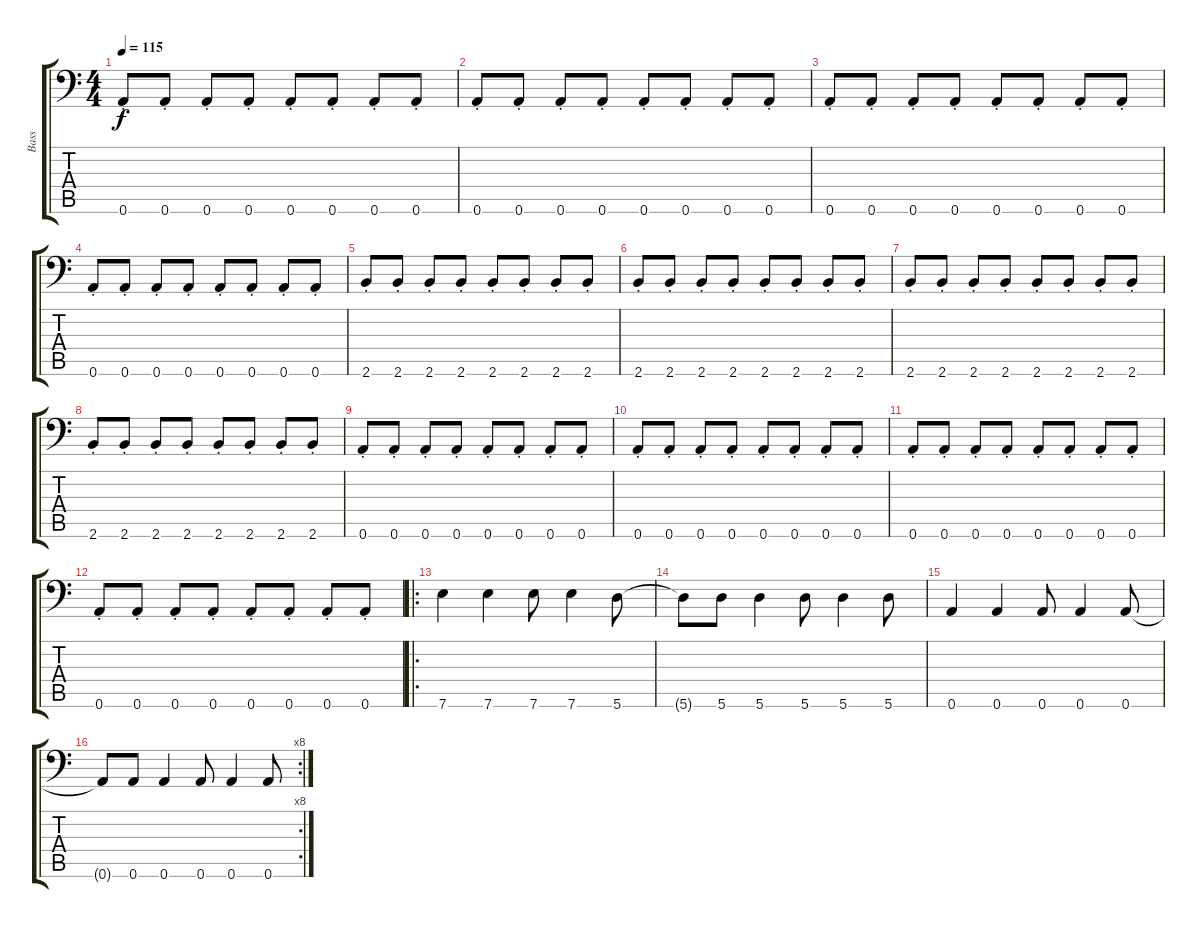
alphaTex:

\track ("Bass" "Bass") {instrument slapbass2}
\staff {score tabs}
\tuning (E4 B3 G3 D3 A2 A1) {hide}
\ts (4 4)
\tempo 115
\clef f4
\ks c
0.6{st}.8{dy f} 0.6{st}.8 0.6{st}.8 0.6{st}.8 0.6{st}.8 0.6{st}.8 0.6{st}.8 0.6{st}.8 |
0.6{st}.8 0.6{st}.8 0.6{st}.8 0.6{st}.8 0.6{st}.8 0.6{st}.8 0.6{st}.8 0.6{st}.8 |
0.6{st}.8 0.6{st}.8 0.6{st}.8 0.6{st}.8 0.6{st}.8 0.6{st}.8 0.6{st}.8 0.6{st}.8 |
0.6{st}.8 0.6{st}.8 0.6{st}.8 0.6{st}.8 0.6{st}.8 0.6{st}.8 0.6{st}.8 0.6{st}.8 |
2.6{st}.8 2.6{st}.8 2.6{st}.8 2.6{st}.8 2.6{st}.8 2.6{st}.8 2.6{st}.8 2.6{st}.8 |
2.6{st}.8 2.6{st}.8 2.6{st}.8 2.6{st}.8 2.6{st}.8 2.6{st}.8 2.6{st}.8 2.6{st}.8 |
2.6{st}.8 2.6{st}.8 2.6{st}.8 2.6{st}.8 2.6{st}.8 2.6{st}.8 2.6{st}.8 2.6{st}.8 |
2.6{st}.8 2.6{st}.8 2.6{st}.8 2.6{st}.8 2.6{st}.8 2.6{st}.8 2.6{st}.8 2.6{st}.8 |
0.6{st}.8 0.6{st}.8 0.6{st}.8 0.6{st}.8 0.6{st}.8 0.6{st}.8 0.6{st}.8 0.6{st}.8 |
0.6{st}.8 0.6{st}.8 0.6{st}.8 0.6{st}.8 0.6{st}.8 0.6{st}.8 0.6{st}.8 0.6{st}.8 |
0.6{st}.8 0.6{st}.8 0.6{st}.8 0.6{st}.8 0.6{st}.8 0.6{st}.8 0.6{st}.8 0.6{st}.8 |
0.6{st}.8 0.6{st}.8 0.6{st}.8 0.6{st}.8 0.6{st}.8 0.6{st}.8 0.6{st}.8 0.6{st}.8 |
\ro
7.6.4 7.6.4 7.6.8 7.6.4 5.6.8 |
5.6{t}.8 5.6.8 5.6.4 5.6.8 5.6.4 5.6.8 |
0.6.4 0.6.4 0.6.8 0.6.4 0.6.8 |
\rc 8
0.6{t}.8 0.6.8 0.6.4 0.6.8 0.6.4 0.6.8
